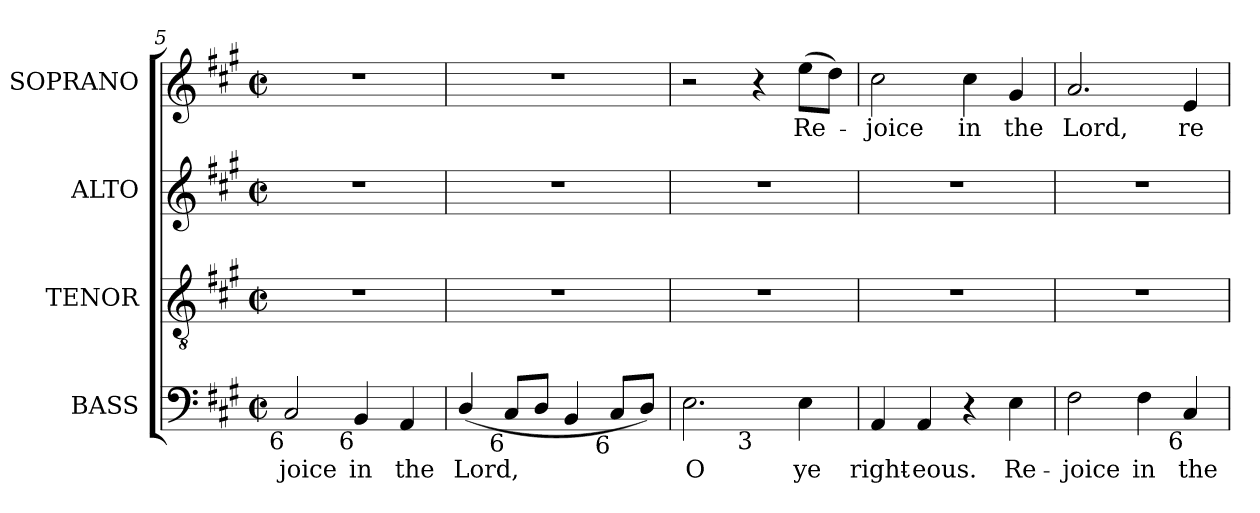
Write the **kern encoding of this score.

**kern	**text	**kern	**kern	**kern	**text
*part4	*part4	*part3	*part2	*part1	*part1
*staff4	*staff4	*staff3	*staff2	*staff1	*staff1
*I"BASS	*	*I"TENOR	*I"ALTO	*I"SOPRANO	*
*I'B.	*	*I'T.	*I'A.	*I'S.	*
*clefF4	*	*clefGv2	*clefG2	*clefG2	*
*	*	*ITrd7c12	*	*	*
*k[f#c#g#]	*	*k[f#c#g#]	*k[f#c#g#]	*k[f#c#g#]	*
*A:	*	*A:	*A:	*A:	*
*M2/2	*	*M2/2	*M2/2	*M2/2	*
*met(c|)	*	*met(c|)	*met(c|)	*met(c|)	*
=5	=5	=5	=5	=5	=5
!LO:TX:b:rj:t=6	!	!	!	!	!
!	!LO:LY:b:color=#000000	!	!	!	!
2C#i/	-joice	1r	1r	1r	.
!LO:TX:b:rj:t=6	!	!	!	!	!
!	!LO:LY:b:color=#000000	!	!	!	!
4BBi/	in	.	.	.	.
!	!LO:LY:b:color=#000000	!	!	!	!
4AAi/	the	.	.	.	.
=6	=6	=6	=6	=6	=6
!	!LO:LY:b:color=#000000	!	!	!	!
(4Di/	Lord,	1r	1r	1r	.
!LO:TX:b:rj:t=6	!	!	!	!	!
8C#i/L	.	.	.	.	.
8Di/J	.	.	.	.	.
4BBi/	.	.	.	.	.
!LO:TX:b:rj:t=6	!	!	!	!	!
8C#i/L	.	.	.	.	.
8Di/J)	.	.	.	.	.
!!LO:LB:g=z
=7	=7	=7	=7	=7	=7
!LO:TX:b:rj:t=4	!	!	!	!	!
!	!LO:LY:b:color=#000000	!	!	!	!
*^	*	*	*	*	*
2.Ei\	2ryy	O	1r	1r	2r	.
!	!LO:TX:b:rj:t=3	!	!	!	!	!
.	2ryy	.	.	.	4r	.
!	!	!LO:LY:b:color=#000000	!	!	!	!
!	!	!	!	!	!	!LO:LY:b:color=#000000
4Ei\	.	ye	.	.	(8eei\L	Re-
.	.	.	.	.	8ddi\J)	.
*v	*v	*	*	*	*	*
=8	=8	=8	=8	=8	=8
*^	*	*	*	*	*
!	!	!LO:LY:b:color=#000000	!	!	!	!
*v	*v	*	*	*	*	*
*^	*	*	*	*	*
!	!	!	!	!	!	!LO:LY:b:color=#000000
*v	*v	*	*	*	*	*
4AAi/	right-	1r	1r	2cc#i\	-joice
!	!LO:LY:b:color=#000000	!	!	!	!
4AAi/	-eous.	.	.	.	.
!	!	!	!	!	!LO:LY:b:color=#000000
4r	.	.	.	4cc#i\	in
!	!LO:LY:b:color=#000000	!	!	!	!
!	!	!	!	!	!LO:LY:b:color=#000000
4Ei\	Re-	.	.	4g#i/	the
=9	=9	=9	=9	=9	=9
!	!LO:LY:b:color=#000000	!	!	!	!
!	!	!	!	!	!LO:LY:b:color=#000000
2F#i\	-joice	1r	1r	2.ai/	Lord,
!	!LO:LY:b:color=#000000	!	!	!	!
4F#i\	in	.	.	.	.
!	!LO:LY:b:color=#000000	!	!	!	!
!LO:TX:b:rj:t=6	!	!	!	!	!
!	!	!	!	!	!LO:LY:b:color=#000000
4C#i/	the	.	.	4ei/	re-
=	=	=	=	=	=
*-	*-	*-	*-	*-	*-
